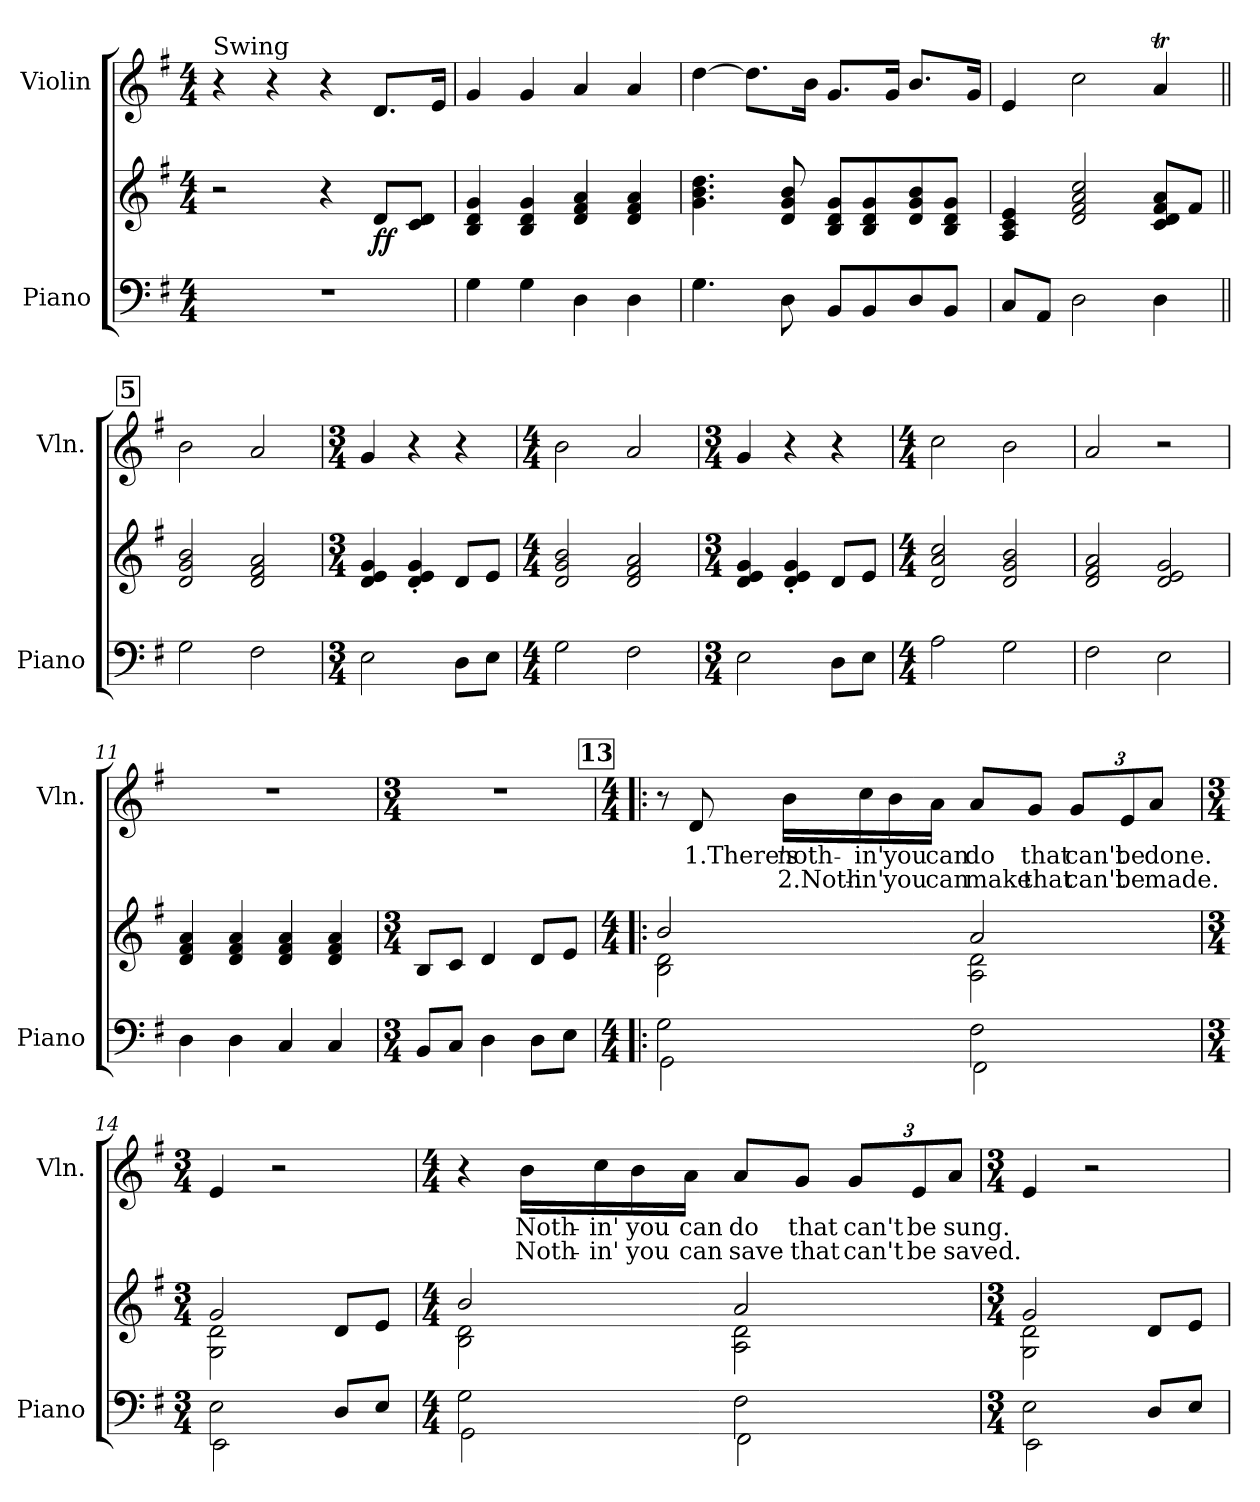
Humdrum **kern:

**kern	**kern	**dynam	**kern	**text	**text
*part2	*part2	*part2	*part1	*part1	*part1
*staff3	*staff2	*staff2/3	*staff1	*staff1	*staff1
*I"Piano	*	*	*I"Violin	*	*
*I'Piano	*	*	*I'Vln.	*	*
*clefF4	*clefG2	*	*clefG2	*	*
*k[f#]	*k[f#]	*	*k[f#]	*	*
*M4/4	*M4/4	*	*M4/4	*	*
=1	=1	=1	=1	=1	=1
!	!	!	!LO:TX:a:t=Swing	!	!
1r	2r	.	4r	.	.
.	.	.	4r	.	.
.	4r	.	4r	.	.
!	!	!LO:DY:b	!	!	!
.	8d/L	ff	8.d/L	.	.
.	8c/ 8d/J	.	.	.	.
.	.	.	16e/Jk	.	.
=2	=2	=2	=2	=2	=2
4G\	4B/ 4d/ 4g/	.	4g/	.	.
4G\	4B/ 4d/ 4g/	.	4g/	.	.
4D\	4d/ 4f#/ 4a/	.	4a/	.	.
4D\	4d/ 4f#/ 4a/	.	4a/	.	.
=3	=3	=3	=3	=3	=3
4.G\	4.g\ 4.b\ 4.dd\	.	[4dd\	.	.
.	.	.	8.dd\L]	.	.
8D\	8d/ 8g/ 8b/	.	.	.	.
.	.	.	16b\Jk	.	.
8BB/L	8B/ 8d/ 8g/L	.	8.g/L	.	.
8BB/	8B/ 8d/ 8g/	.	.	.	.
.	.	.	16g/Jk	.	.
8D/	8d/ 8g/ 8b/	.	8.b/L	.	.
8BB/J	8B/ 8d/ 8g/J	.	.	.	.
.	.	.	16g/Jk	.	.
=4	=4	=4	=4	=4	=4
8C/L	4A/ 4c/ 4e/	.	4e/	.	.
8AA/J	.	.	.	.	.
2D\	2d/ 2f#/ 2a/ 2cc/	.	2cc\	.	.
4D\	8c/ 8d/ 8f#/ 8a/L	.	4aT/	.	.
.	8f#/J	.	.	.	.
!!LO:REH:place=s1:a:fs=14:t=5
=5||	=5||	=5||	=5||	=5||	=5||
2G\	2d/ 2g/ 2b/	.	2b\	.	.
2F#\	2d/ 2f#/ 2a/	.	2a/	.	.
=6	=6	=6	=6	=6	=6
*M3/4	*M3/4	*	*M3/4	*	*
2E\	4d/ 4e/ 4g/	.	4g/	.	.
.	4d/' 4e/' 4g/'	.	4r	.	.
8D\L	8d/L	.	4r	.	.
8E\J	8e/J	.	.	.	.
!!LO:LB:g=z
=7	=7	=7	=7	=7	=7
*M4/4	*M4/4	*	*M4/4	*	*
2G\	2d/ 2g/ 2b/	.	2b\	.	.
2F#\	2d/ 2f#/ 2a/	.	2a/	.	.
=8	=8	=8	=8	=8	=8
*M3/4	*M3/4	*	*M3/4	*	*
2E\	4d/ 4e/ 4g/	.	4g/	.	.
.	4d/' 4e/' 4g/'	.	4r	.	.
8D\L	8d/L	.	4r	.	.
8E\J	8e/J	.	.	.	.
=9	=9	=9	=9	=9	=9
*M4/4	*M4/4	*	*M4/4	*	*
2A\	2d/ 2a/ 2cc/	.	2cc\	.	.
2G\	2d/ 2g/ 2b/	.	2b\	.	.
=10	=10	=10	=10	=10	=10
2F#\	2d/ 2f#/ 2a/	.	2a/	.	.
2E\	2d/ 2e/ 2g/	.	2r	.	.
=11	=11	=11	=11	=11	=11
4D\	4d/ 4f#/ 4a/	.	1r	.	.
4D\	4d/ 4f#/ 4a/	.	.	.	.
4C/	4d/ 4f#/ 4a/	.	.	.	.
4C/	4d/ 4f#/ 4a/	.	.	.	.
=12	=12	=12	=12	=12	=12
*M3/4	*M3/4	*	*M3/4	*	*
8BB/L	8B/L	.	2.r	.	.
8C/J	8c/J	.	.	.	.
4D\	4d/	.	.	.	.
8D\L	8d/L	.	.	.	.
8E\J	8e/J	.	.	.	.
!!LO:LB:g=z
!!LO:REH:place=s1:a:fs=14:t=13
=13!|:	=13!|:	=13!|:	=13!|:	=13!|:	=13!|:
*M4/4	*M4/4	*	*M4/4	*	*
*^	*^	*	*	*	*
2G\	2GG\	2b/	2B\ 2d\	.	8r	.	.
.	.	.	.	.	8d/	1.There's	.
.	.	.	.	.	16b\LL	noth-	2.Noth-
.	.	.	.	.	16cc\	-in'	-in'
.	.	.	.	.	16b\	you	you
.	.	.	.	.	16a\JJ	can	can
2F#\	2FF#\	2a/	2A\ 2d\	.	8a/L	do	make
.	.	.	.	.	8g/J	that	that
*	*	*	*	*	*Xbrackettup	*	*
.	.	.	.	.	12g/L	can't	can't
.	.	.	.	.	12e/	be	be
.	.	.	.	.	12a/J	done.	made.
=14	=14	=14	=14	=14	=14	=14	=14
*M3/4	*	*M3/4	*	*	*M3/4	*	*
2E\	2EE\	2g/	2G\ 2d\	.	4e/	.	.
.	.	.	.	.	2r	.	.
8D/L	4ryy	8d/L	4ryy	.	.	.	.
8E/J	.	8e/J	.	.	.	.	.
!!LO:PB:g=z
=15	=15	=15	=15	=15	=15	=15	=15
*M4/4	*	*M4/4	*	*	*M4/4	*	*
2G\	2GG\	2b/	2B\ 2d\	.	4r	.	.
.	.	.	.	.	16b\LL	Noth-	Noth-
.	.	.	.	.	16cc\	-in'	-in'
.	.	.	.	.	16b\	you	you
.	.	.	.	.	16a\JJ	can	can
2F#\	2FF#\	2a/	2A\ 2d\	.	8a/L	do	save
.	.	.	.	.	8g/J	that	that
.	.	.	.	.	12g/L	can't	can't
.	.	.	.	.	12e/	be	be
.	.	.	.	.	12a/J	sung.	saved.
=16	=16	=16	=16	=16	=16	=16	=16
*M3/4	*	*M3/4	*	*	*M3/4	*	*
2E\	2EE\	2g/	2G\ 2d\	.	4e/	.	.
.	.	.	.	.	2r	.	.
8D/L	4ryy	8d/L	4ryy	.	.	.	.
8E/J	.	8e/J	.	.	.	.	.
*v	*v	*	*	*	*	*	*
*	*v	*v	*	*	*	*
=	=	=	=	=	=
*-	*-	*-	*-	*-	*-
